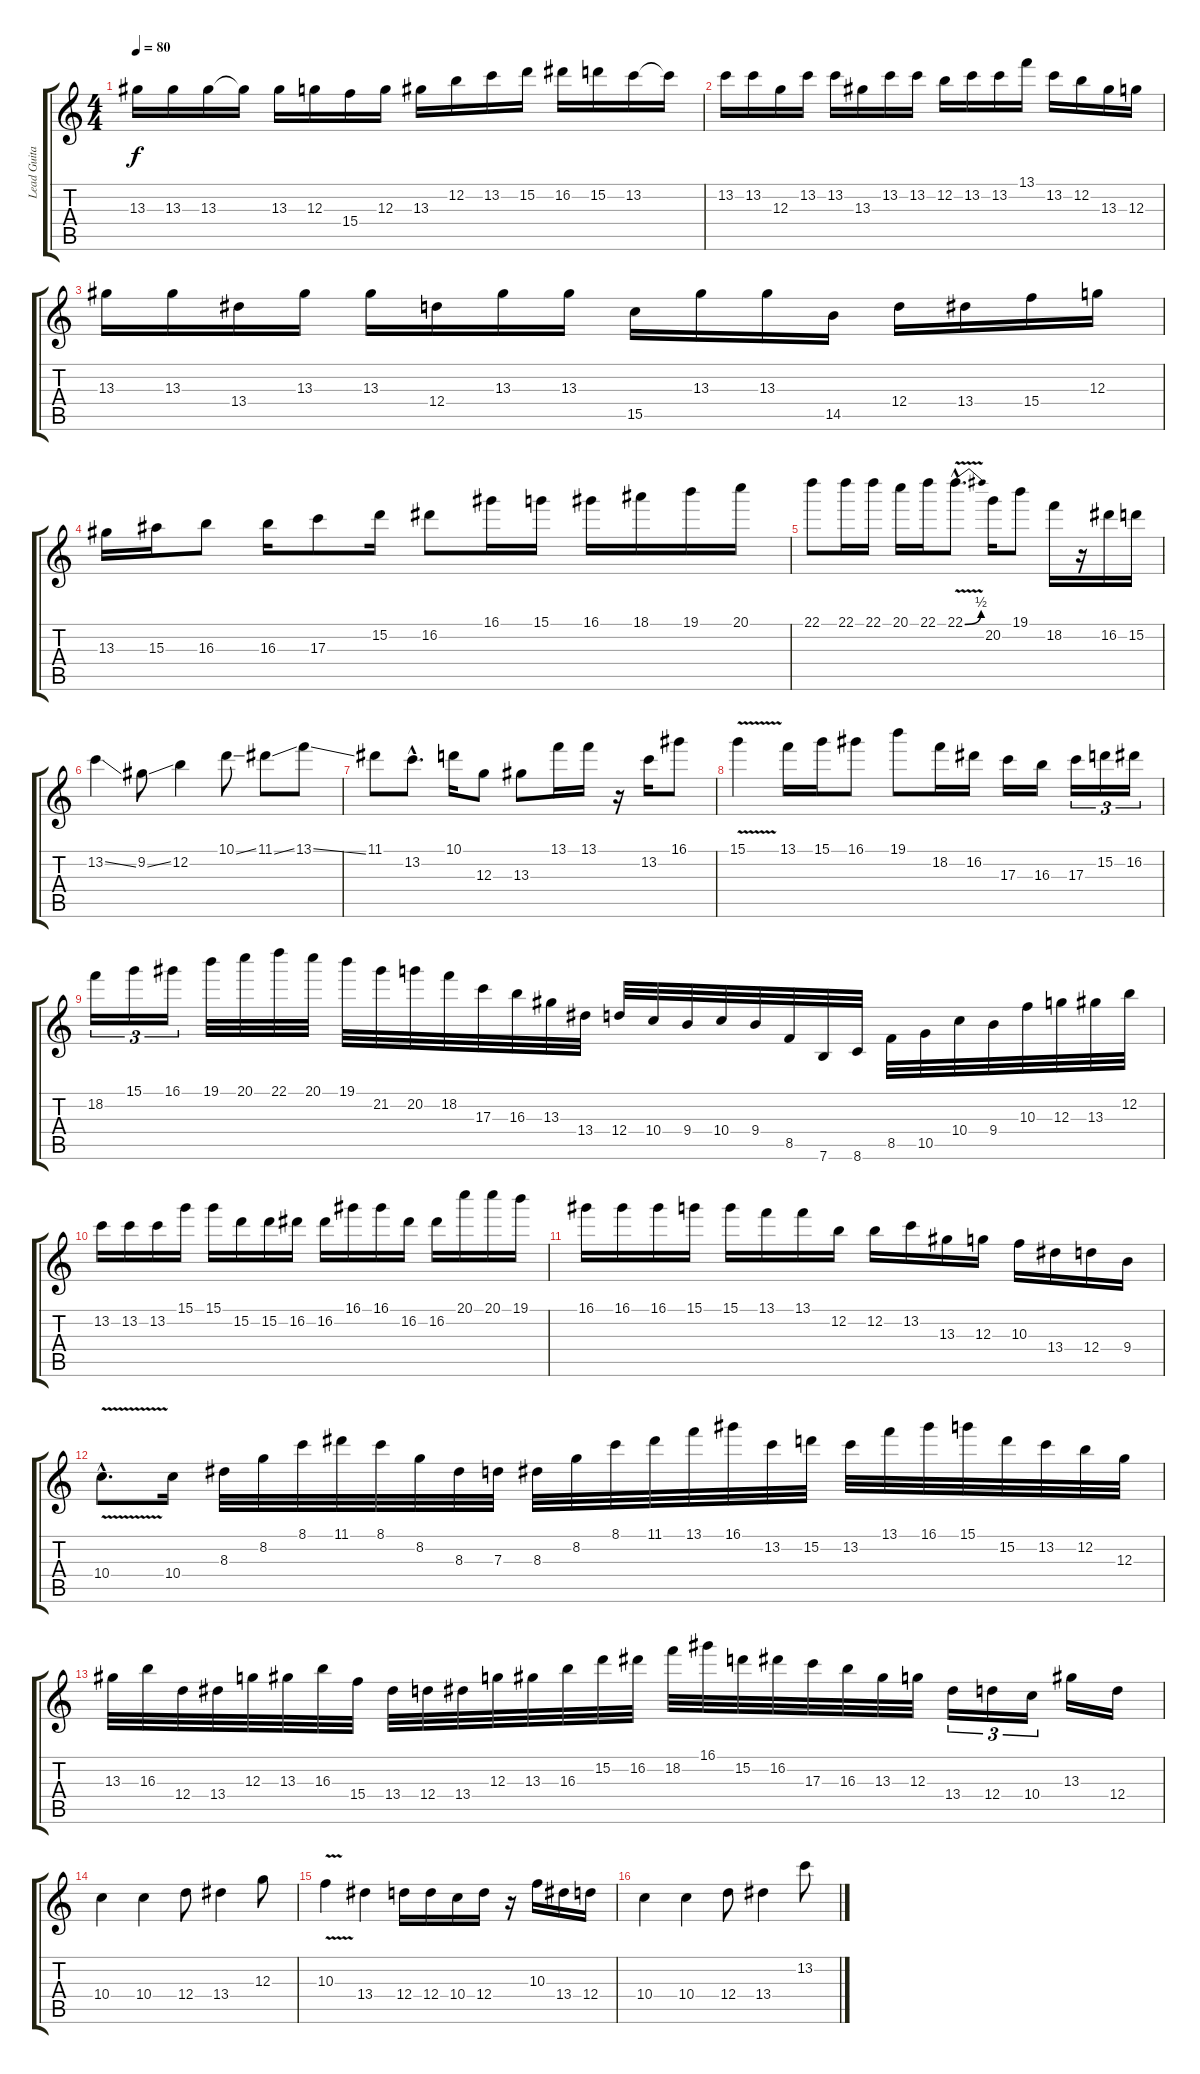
\track ("Lead Guitar" "Lead Guita") {instrument distortionguitar}
\staff {score tabs}
\tuning (E4 B3 G3 D3 A2 E2) {hide}
\ts (4 4)
\tempo 80
\clef g2
\ks c
13.3.16{dy f} 13.3.16 13.3.16 13.3{t}.16 13.3.16 12.3.16 15.4.16 12.3.16 13.3.16 12.2.16 13.2.16 15.2.16 16.2.16 15.2.16 13.2.16 13.2{t}.16 |
13.2.16 13.2.16 12.3.16 13.2.16 13.2.16 13.3.16 13.2.16 13.2.16 12.2.16 13.2.16 13.2.16 13.1.16 13.2.16 12.2.16 13.3.16 12.3.16 |
13.3.16 13.3.16 13.4.16 13.3.16 13.3.16 12.4.16 13.3.16 13.3.16 15.5.16 13.3.16 13.3.16 14.5.16 12.4.16 13.4.16 15.4.16 12.3.16 |
13.3.16 15.3.16 16.3.8 16.3.16 17.3.8 15.2.16 16.2.8 16.1.16 15.1.16 16.1.16 18.1.16 19.1.16 20.1.16 |
22.1.8 22.1.16 22.1.16 20.1.16 22.1.16 22.1{be (bend 0 0 60 2) v hac}.8{d} 20.2.16 19.1.8 18.2.16 r.16 16.2.16 15.2.16 |
13.2{ss}.4 9.2{ss}.8 12.2.4 10.1{ss}.8 11.1{ss}.8 13.1{ss}.8 |
11.1.8 13.2{hac}.8{d} 10.1.16 12.3.8 13.3.8 13.1.16 13.1.16 r.16 13.2.16 16.1.8 |
15.1{v}.4 13.1.16 15.1.16 16.1.8 19.1.8 18.2.16 16.2.16 17.3.16 16.3.16 17.3.16{tu (3 2)} 15.2.16{tu (3 2)} 16.2.16{tu (3 2)} |
18.2.16{tu (3 2)} 15.1.16{tu (3 2)} 16.1.16{tu (3 2)} 19.1.32 20.1.32 22.1.32 20.1.32 19.1.32 21.2.32 20.2.32 18.2.32 17.3.32 16.3.32 13.3.32 13.4.32 12.4.32 10.4.32 9.4.32 10.4.32 9.4.32 8.5.32 7.6.32 8.6.32 8.5.32 10.5.32 10.4.32 9.4.32 10.3.32 12.3.32 13.3.32 12.2.32 |
13.2.16 13.2.16 13.2.16 15.1.16 15.1.16 15.2.16 15.2.16 16.2.16 16.2.16 16.1.16 16.1.16 16.2.16 16.2.16 20.1.16 20.1.16 19.1.16 |
16.1.16 16.1.16 16.1.16 15.1.16 15.1.16 13.1.16 13.1.16 12.2.16 12.2.16 13.2.16 13.3.16 12.3.16 10.3.16 13.4.16 12.4.16 9.4.16 |
10.4{v hac}.8{d} 10.4.16 8.3.32 8.2.32 8.1.32 11.1.32 8.1.32 8.2.32 8.3.32 7.3.32 8.3.32 8.2.32 8.1.32 11.1.32 13.1.32 16.1.32 13.2.32 15.2.32 13.2.32 13.1.32 16.1.32 15.1.32 15.2.32 13.2.32 12.2.32 12.3.32 |
13.3.32 16.3.32 12.4.32 13.4.32 12.3.32 13.3.32 16.3.32 15.4.32 13.4.32 12.4.32 13.4.32 12.3.32 13.3.32 16.3.32 15.2.32 16.2.32 18.2.32 16.1.32 15.2.32 16.2.32 17.3.32 16.3.32 13.3.32 12.3.32 13.4.16{tu (3 2)} 12.4.16{tu (3 2)} 10.4.16{tu (3 2)} 13.3.16 12.4.16 |
10.4.4 10.4.4 12.4.8 13.4.4 12.3.8 |
10.3{v}.4 13.4.4 12.4.16 12.4.16 10.4.16 12.4.16 r.16 10.3.16 13.4.16 12.4.16 |
10.4.4 10.4.4 12.4.8 13.4.4 13.2.8
